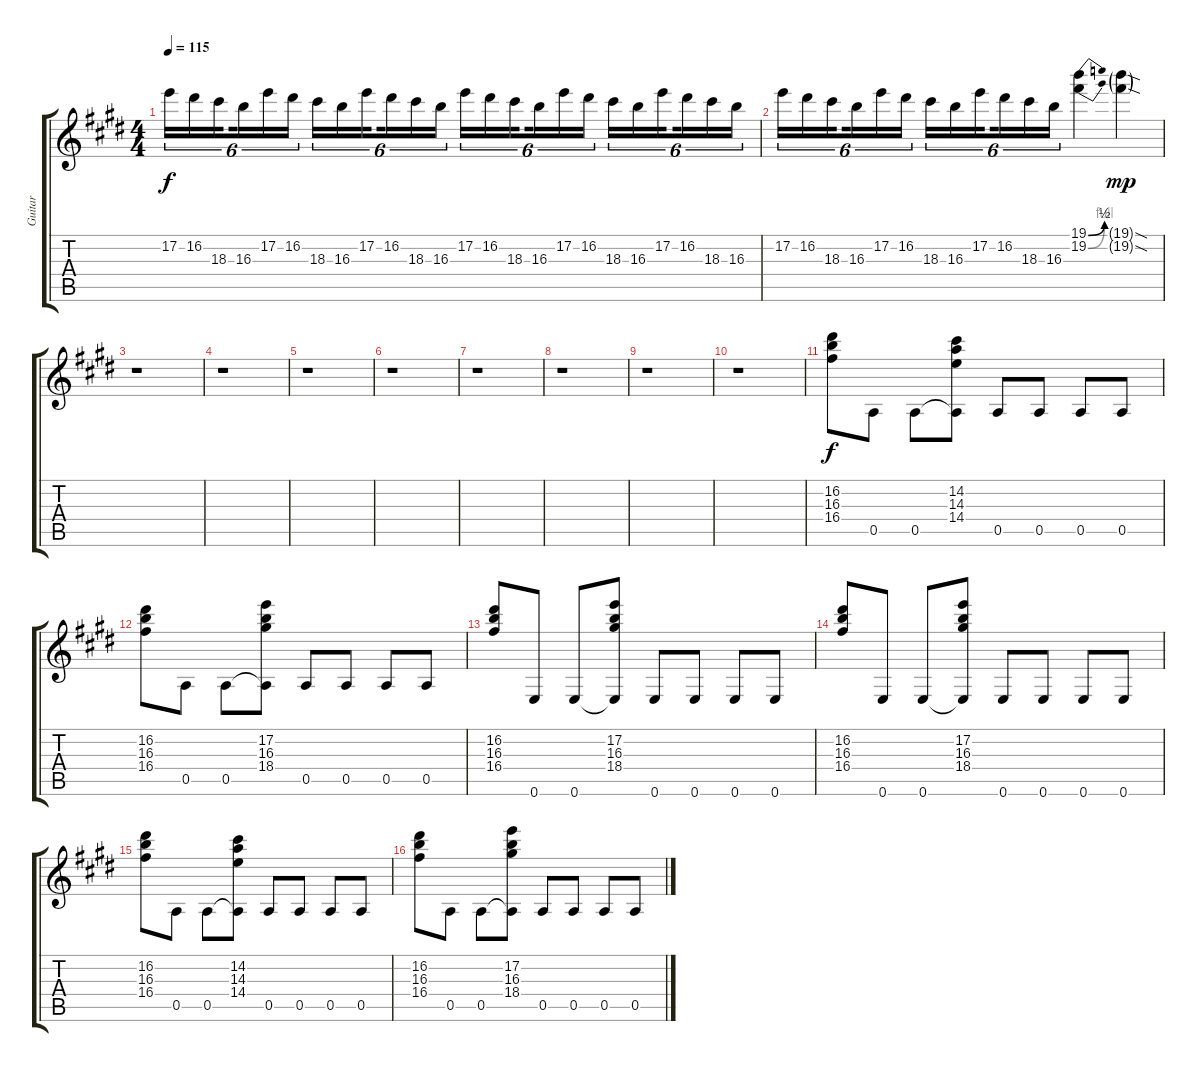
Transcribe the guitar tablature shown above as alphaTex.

\track ("Guitar" "Guitar") {instrument distortionguitar}
\staff {score tabs}
\tuning (E4 B3 G3 D3 A2 E2) {hide}
\ts (4 4)
\tempo 115
\clef g2
\ks c#minor
17.2.16{tu (6 4) dy f volume 13 balance 0} 16.2.16{tu (6 4)} 18.3.16{tu (6 4) beam splitsecondary} 16.3.16{tu (6 4)} 17.2.16{tu (6 4)} 16.2.16{tu (6 4)} 18.3.16{tu (6 4)} 16.3.16{tu (6 4)} 17.2.16{tu (6 4) beam splitsecondary} 16.2.16{tu (6 4)} 18.3.16{tu (6 4)} 16.3.16{tu (6 4)} 17.2.16{tu (6 4)} 16.2.16{tu (6 4)} 18.3.16{tu (6 4) beam splitsecondary} 16.3.16{tu (6 4)} 17.2.16{tu (6 4)} 16.2.16{tu (6 4)} 18.3.16{tu (6 4)} 16.3.16{tu (6 4)} 17.2.16{tu (6 4) beam splitsecondary} 16.2.16{tu (6 4)} 18.3.16{tu (6 4)} 16.3.16{tu (6 4)} |
17.2.16{tu (6 4) balance 0} 16.2.16{tu (6 4)} 18.3.16{tu (6 4) beam splitsecondary} 16.3.16{tu (6 4)} 17.2.16{tu (6 4)} 16.2.16{tu (6 4)} 18.3.16{tu (6 4)} 16.3.16{tu (6 4)} 17.2.16{tu (6 4) beam splitsecondary} 16.2.16{tu (6 4)} 18.3.16{tu (6 4)} 16.3.16{tu (6 4)} (19.1{be (bend 0 0 60 2)} 19.2{be (bend 0 0 60 4)}).4 (19.1{sod g} 19.2{sod g}).4{dy mp balance 16} |
r.1{balance 8} |
r.1{balance 8} |
r.1 |
r.1 |
r.1 |
r.1 |
r.1 |
r.1 |
(16.2 16.3 16.4).8{dy f volume 11} 0.5.8 0.5.8 (14.2 14.3 14.4 0.5{t}).8 0.5.8 0.5.8 0.5.8 0.5.8 |
(16.2 16.3 16.4).8 0.5.8 0.5.8 (17.2 16.3 18.4 0.5{t}).8 0.5.8 0.5.8 0.5.8 0.5.8 |
(16.2 16.3 16.4).8 0.6.8 0.6.8 (17.2 16.3 18.4 0.6{t}).8 0.6.8 0.6.8 0.6.8 0.6.8 |
(16.2 16.3 16.4).8 0.6.8 0.6.8 (17.2 16.3 18.4 0.6{t}).8 0.6.8 0.6.8 0.6.8 0.6.8 |
(16.2 16.3 16.4).8 0.5.8 0.5.8 (14.2 14.3 14.4 0.5{t}).8 0.5.8 0.5.8 0.5.8 0.5.8 |
(16.2 16.3 16.4).8 0.5.8 0.5.8 (17.2 16.3 18.4 0.5{t}).8 0.5.8 0.5.8 0.5.8 0.5.8
